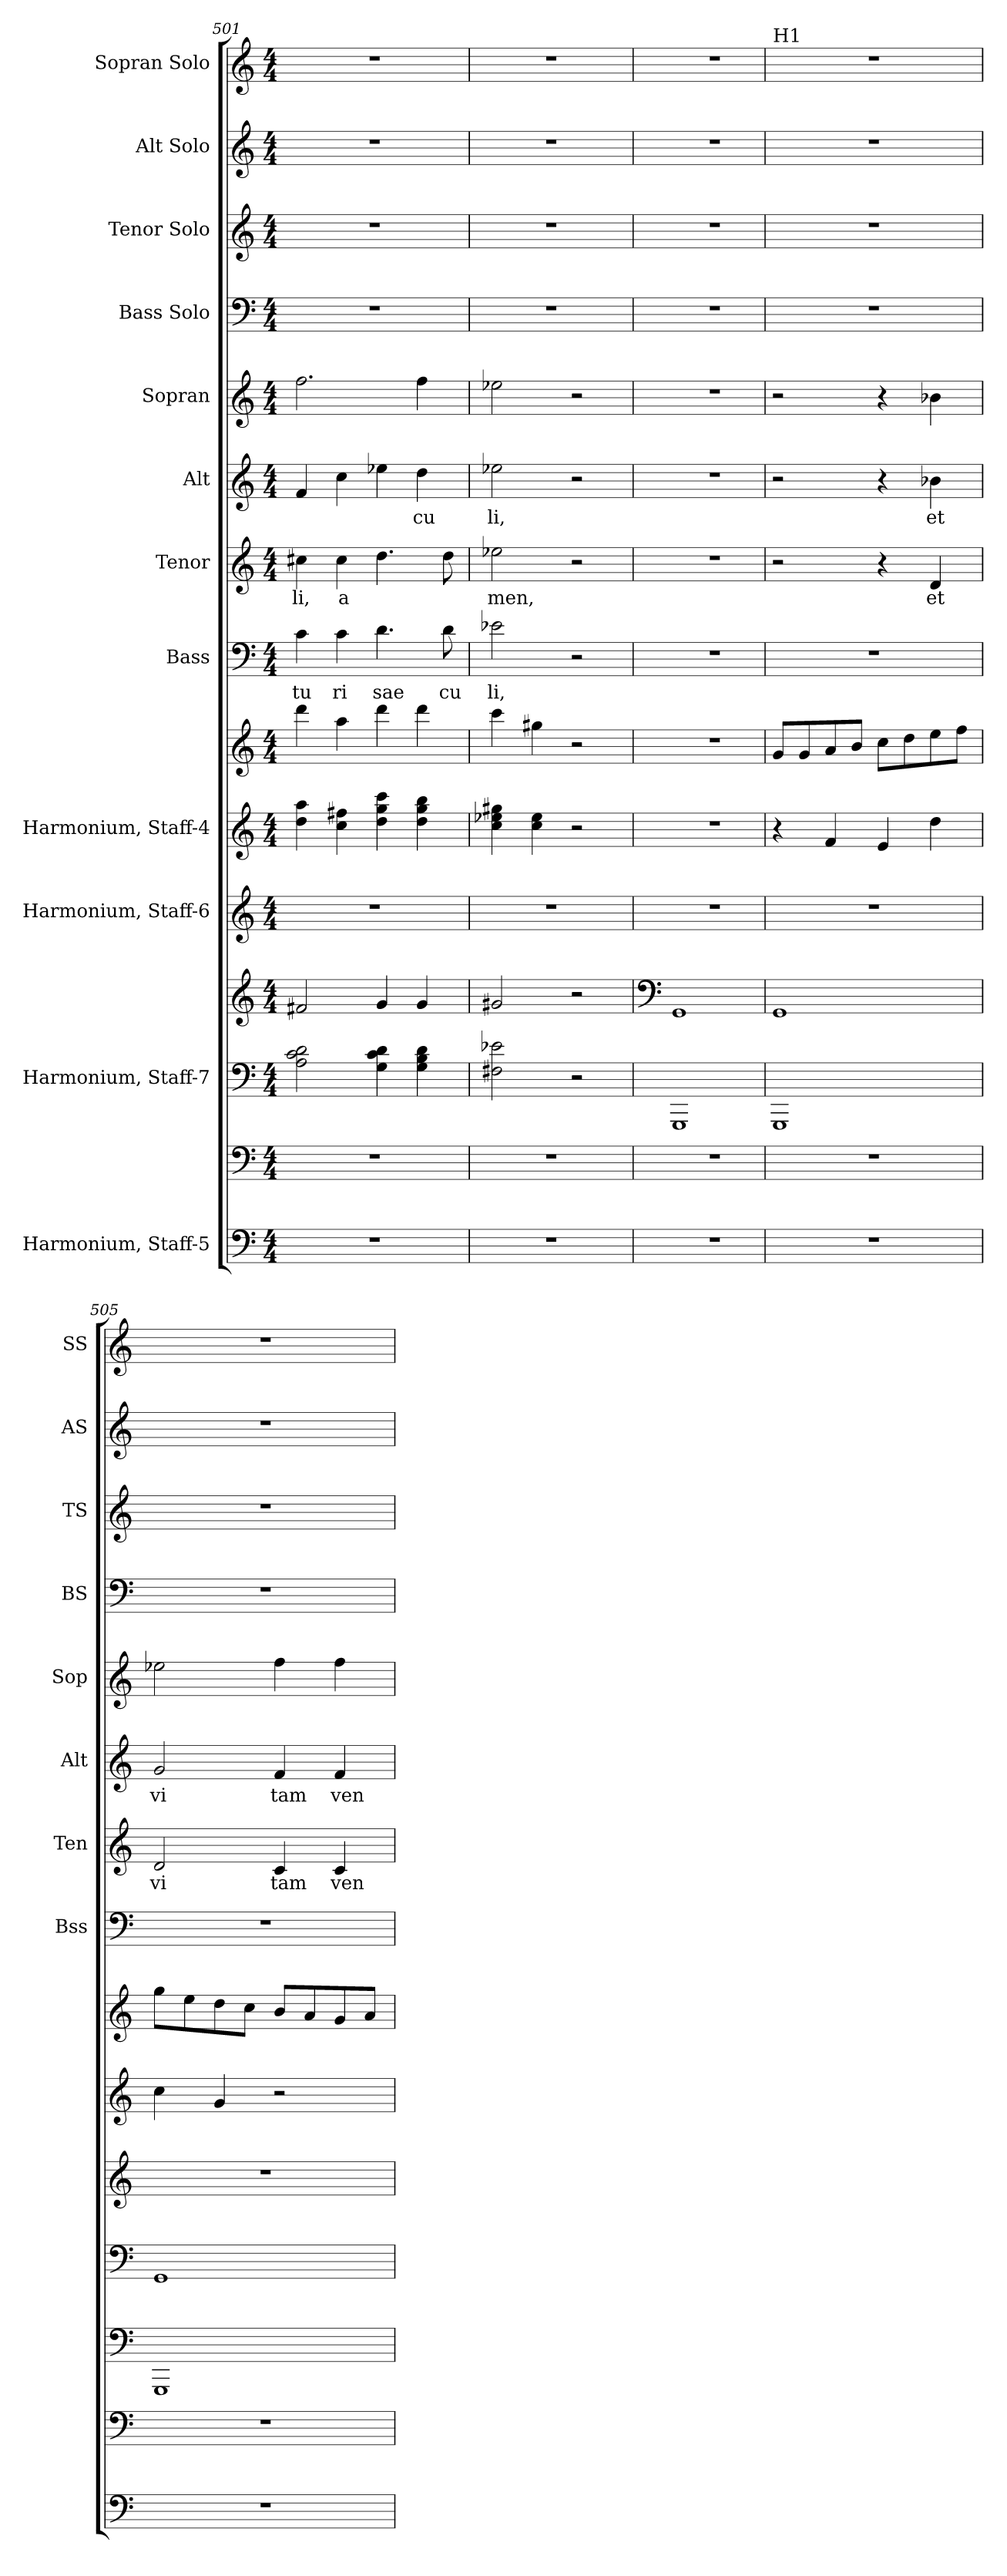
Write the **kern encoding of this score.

**kern	**kern	**kern	**kern	**kern	**kern	**kern	**kern	**text	**kern	**text	**kern	**text	**kern	**kern	**kern	**kern	**kern
*part12	*part12	*part11	*part11	*part10	*part9	*part9	*part8	*part8	*part7	*part7	*part6	*part6	*part5	*part4	*part3	*part2	*part1
*staff15	*staff14	*staff13	*staff12	*staff11	*staff10	*staff9	*staff8	*staff8	*staff7	*staff7	*staff6	*staff6	*staff5	*staff4	*staff3	*staff2	*staff1
*I"Harmonium, Staff-5	*	*I"Harmonium, Staff-7	*	*I"Harmonium, Staff-6	*I"Harmonium, Staff-4	*	*I"Bass	*	*I"Tenor	*	*I"Alt	*	*I"Sopran	*I"Bass Solo	*I"Tenor Solo	*I"Alt Solo	*I"Sopran Solo
*	*	*	*	*	*	*	*I'Bss	*	*I'Ten	*	*I'Alt	*	*I'Sop	*I'BS	*I'TS	*I'AS	*I'SS
*clefF4	*clefF4	*clefF4	*clefG2	*clefG2	*clefG2	*clefG2	*clefF4	*	*clefG2	*	*clefG2	*	*clefG2	*clefF4	*clefG2	*clefG2	*clefG2
*	*	*	*	*	*	*	*	*	*ITrd4c7	*	*ITrd2c3	*	*ITrd2c3	*	*ITrd4c7	*	*ITrd2c3
*k[]	*k[]	*k[]	*k[]	*k[]	*k[]	*k[]	*k[]	*	*k[b-]	*	*k[f#c#g#]	*	*k[f#c#g#]	*k[]	*k[b-]	*k[]	*k[f#c#g#]
*M4/4	*M4/4	*M4/4	*M4/4	*M4/4	*M4/4	*M4/4	*M4/4	*	*M4/4	*	*M4/4	*	*M4/4	*M4/4	*M4/4	*M4/4	*M4/4
=501	=501	=501	=501	=501	=501	=501	=501	=501	=501	=501	=501	=501	=501	=501	=501	=501	=501
1r	1r	2A\ 2c\ 2d\	2f#X/	1r	4dd\ 4aa\	4ddd\	4c\	tu	4f#X\	li,	4d/	.	2.dd\	1r	1r	1r	1r
.	.	.	.	.	4cc\ 4ff#X\	4aa\	4c\	ri	4f#\	a	4a\	.	.	.	.	.	.
.	.	4G\ 4c\ 4d\	4g/	.	4dd\ 4gg\ 4ccc\	4ddd\	4.d\	sae	4.g\	.	4ccn\	.	.	.	.	.	.
.	.	4G\ 4B\ 4d\	4g/	.	4dd\ 4gg\ 4bb\	4ddd\	.	.	.	.	4b\	cu	4dd\	.	.	.	.
.	.	.	.	.	.	.	8d\	cu	8g\	.	.	.	.	.	.	.	.
=502	=502	=502	=502	=502	=502	=502	=502	=502	=502	=502	=502	=502	=502	=502	=502	=502	=502
1r	1r	2F#X\ 2e-X\	2g#X/	1r	4cc\ 4ee-X\ 4gg#X\	4ccc\	2e-X\	li,	2a-X\	men,	2ccn\	li,	2ccn\	1r	1r	1r	1r
.	.	.	.	.	4cc\ 4ee-\	4gg#X\	.	.	.	.	.	.	.	.	.	.	.
.	.	2r	2r	.	2r	2r	2r	.	2r	.	2r	.	2r	.	.	.	.
=503	=503	=503	=503	=503	=503	=503	=503	=503	=503	=503	=503	=503	=503	=503	=503	=503	=503
*	*	*	*clefF4	*	*	*	*	*	*	*	*	*	*	*	*	*	*
1r	1r	1GGG	1GG	1r	1r	1r	1r	.	1r	.	1r	.	1r	1r	1r	1r	1r
=504	=504	=504	=504	=504	=504	=504	=504	=504	=504	=504	=504	=504	=504	=504	=504	=504	=504
!	!	!	!	!	!	!	!	!	!	!	!	!	!	!	!	!	!LO:TX:a:t=H1
1r	1r	1GGG	1GG	1r	4r	8g/L	1r	.	2r	.	2r	.	2r	1r	1r	1r	1r
.	.	.	.	.	.	8g/	.	.	.	.	.	.	.	.	.	.	.
.	.	.	.	.	4f/	8a/	.	.	.	.	.	.	.	.	.	.	.
.	.	.	.	.	.	8b/J	.	.	.	.	.	.	.	.	.	.	.
.	.	.	.	.	4e/	8cc\L	.	.	4r	.	4r	.	4r	.	.	.	.
.	.	.	.	.	.	8dd\	.	.	.	.	.	.	.	.	.	.	.
.	.	.	.	.	4dd\	8ee\	.	.	4G/	et	4gn\	et	4gn\	.	.	.	.
.	.	.	.	.	.	8ff\J	.	.	.	.	.	.	.	.	.	.	.
=505	=505	=505	=505	=505	=505	=505	=505	=505	=505	=505	=505	=505	=505	=505	=505	=505	=505
1r	1r	1GGG	1GG	1r	4cc\	8gg\L	1r	.	2G/	vi	2e/	vi	2ccn\	1r	1r	1r	1r
.	.	.	.	.	.	8ee\	.	.	.	.	.	.	.	.	.	.	.
.	.	.	.	.	4g/	8dd\	.	.	.	.	.	.	.	.	.	.	.
.	.	.	.	.	.	8cc\J	.	.	.	.	.	.	.	.	.	.	.
.	.	.	.	.	2r	8b/L	.	.	4F/	tam	4d/	tam	4dd\	.	.	.	.
.	.	.	.	.	.	8a/	.	.	.	.	.	.	.	.	.	.	.
.	.	.	.	.	.	8g/	.	.	4F/	ven	4d/	ven	4dd\	.	.	.	.
.	.	.	.	.	.	8a/J	.	.	.	.	.	.	.	.	.	.	.
=	=	=	=	=	=	=	=	=	=	=	=	=	=	=	=	=	=
*-	*-	*-	*-	*-	*-	*-	*-	*-	*-	*-	*-	*-	*-	*-	*-	*-	*-
